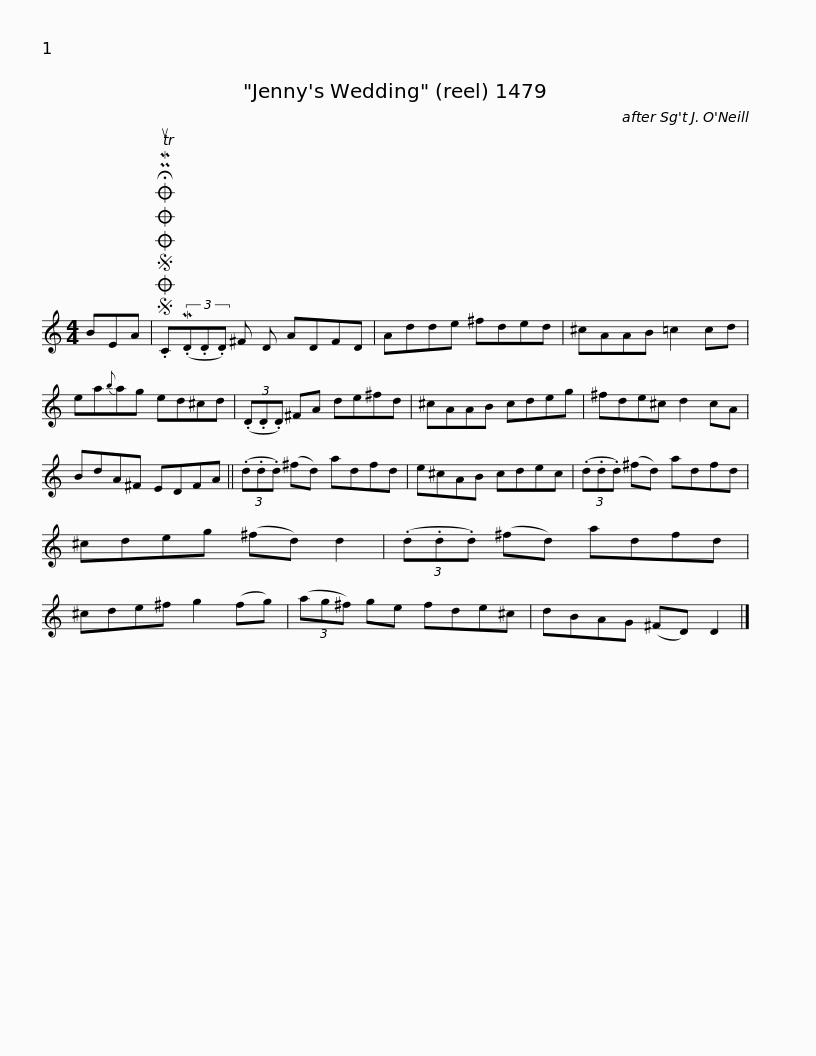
X:1
L:1/8
M:4/4
I:linebreak $
K:C
V:1 treble
V:1
 BEA |SOSOOO .!fermata!PMTuC(3(.MD.D.D) ^F D ADFD | Adde ^fded | ^cAAB =c2 cd | ea{b}ag ed^cd |$ %5
 (3(.D.D.D) ^FA de^fd | ^cAAB cdeg | ^fde^c d2 cA | BdA^F EDFA || (3(.d.d.d) (^fd) adfd |$ %10
 e^cAB cdec | (3(.d.d.d) (^fd) adfd | ^cdeg (^fd) d2 | (3(.d.d.d) (^fd) adfd | ^cde^f g2 (fg) |$ %15
 (3(ag^f) ge fde^c | dBAG (^FD) D2 |] %17
